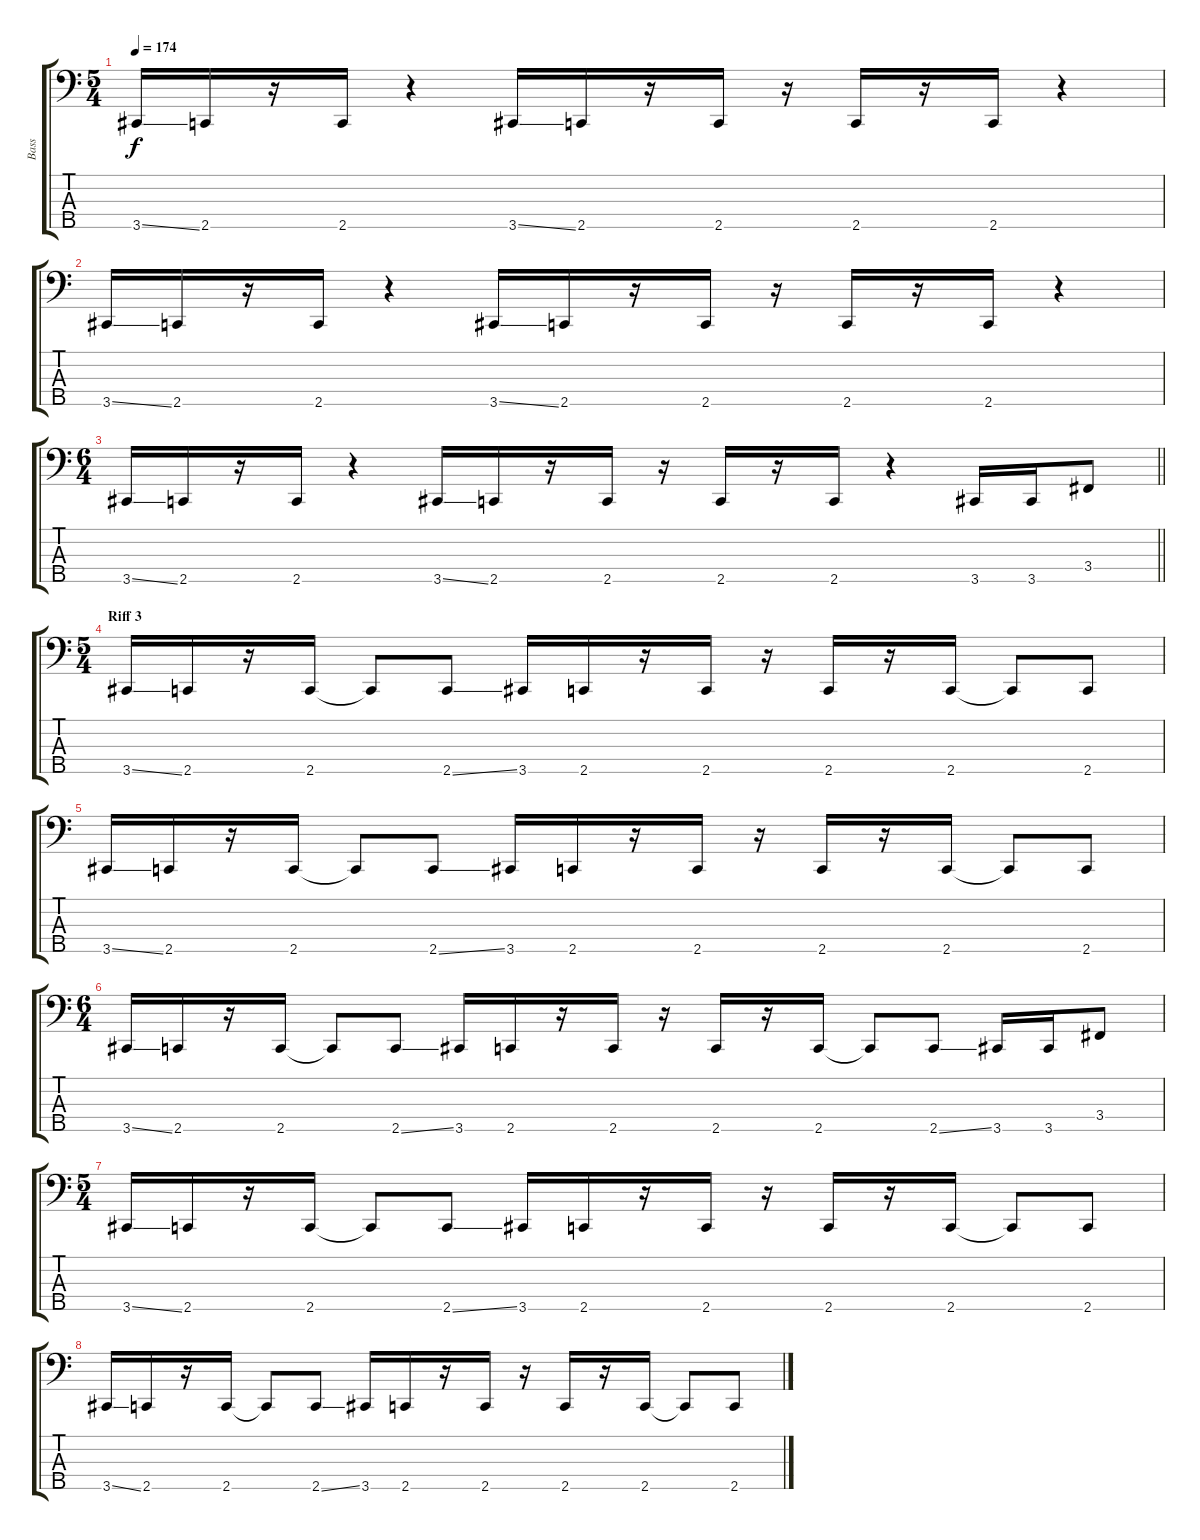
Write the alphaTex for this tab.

\track ("Bass" "Bass") {instrument electricbassfinger}
\staff {score tabs}
\tuning (Gb2 Db2 Ab1 Eb1 Bb0) {hide}
\ts (5 4)
\tempo 174
\clef f4
\ks c
3.5{ss}.16{dy f} 2.5.16 r.16 2.5.16 r.4 3.5{ss}.16 2.5.16 r.16 2.5.16 r.16 2.5.16 r.16 2.5.16 r.4 |
3.5{ss}.16 2.5.16 r.16 2.5.16 r.4 3.5{ss}.16 2.5.16 r.16 2.5.16 r.16 2.5.16 r.16 2.5.16 r.4 |
\ts (6 4)
\barLineRight lightlight
3.5{ss}.16 2.5.16 r.16 2.5.16 r.4 3.5{ss}.16 2.5.16 r.16 2.5.16 r.16 2.5.16 r.16 2.5.16 r.4 3.5.16 3.5.16 3.4.8 |
\ts (5 4)
\section ("" "Riff 3")
3.5{ss}.16 2.5.16 r.16 2.5.16 2.5{t}.8 2.5{ss}.8 3.5.16 2.5.16 r.16 2.5.16 r.16 2.5.16 r.16 2.5.16 2.5{t}.8 2.5.8 |
3.5{ss}.16 2.5.16 r.16 2.5.16 2.5{t}.8 2.5{ss}.8 3.5.16 2.5.16 r.16 2.5.16 r.16 2.5.16 r.16 2.5.16 2.5{t}.8 2.5.8 |
\ts (6 4)
3.5{ss}.16 2.5.16 r.16 2.5.16 2.5{t}.8 2.5{ss}.8 3.5.16 2.5.16 r.16 2.5.16 r.16 2.5.16 r.16 2.5.16 2.5{t}.8 2.5{ss}.8 3.5.16 3.5.16 3.4.8 |
\ts (5 4)
3.5{ss}.16 2.5.16 r.16 2.5.16 2.5{t}.8 2.5{ss}.8 3.5.16 2.5.16 r.16 2.5.16 r.16 2.5.16 r.16 2.5.16 2.5{t}.8 2.5.8 |
3.5{ss}.16 2.5.16 r.16 2.5.16 2.5{t}.8 2.5{ss}.8 3.5.16 2.5.16 r.16 2.5.16 r.16 2.5.16 r.16 2.5.16 2.5{t}.8 2.5.8
